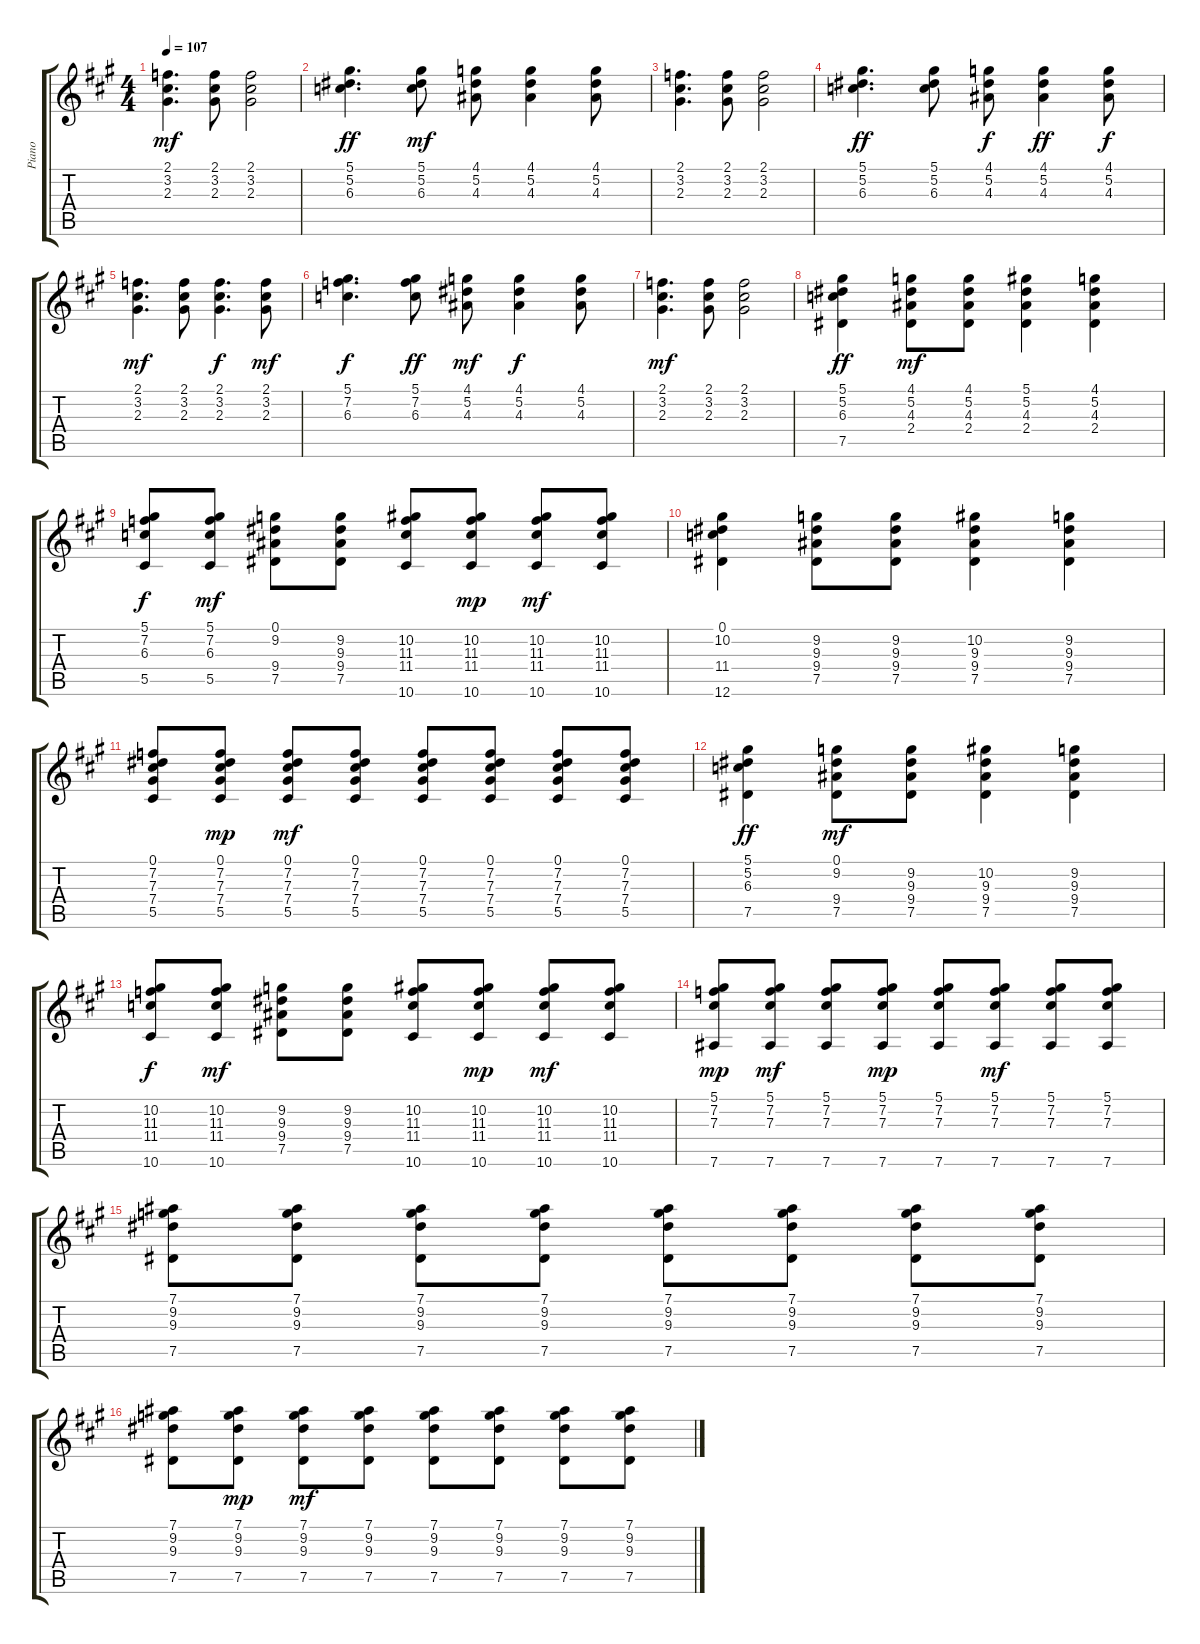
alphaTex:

\track ("Piano" "Piano") {instrument acousticguitarnylon}
\staff {score tabs}
\tuning (Eb4 Bb3 Gb3 Db3 Ab2 Eb2) {hide}
\ts (4 4)
\tempo 107
\clef g2
\ks a
(2.1 3.2 2.3).4{d dy mf} (2.1 3.2 2.3).8 (2.1 3.2 2.3).2 |
(5.1 5.2 6.3).4{d dy ff} (5.1 5.2 6.3).8{dy mf} (4.1 5.2 4.3).8 (4.1 5.2 4.3).4 (4.1 5.2 4.3).8 |
(2.1 3.2 2.3).4{d} (2.1 3.2 2.3).8 (2.1 3.2 2.3).2 |
(5.1 5.2 6.3).4{d dy ff} (5.1 5.2 6.3).8 (4.1 5.2 4.3).8{dy f} (4.1 5.2 4.3).4{dy ff} (4.1 5.2 4.3).8{dy f} |
(2.1 3.2 2.3).4{d dy mf} (2.1 3.2 2.3).8 (2.1 3.2 2.3).4{d dy f} (2.1 3.2 2.3).8{dy mf} |
(5.1 7.2 6.3).4{d dy f} (5.1 7.2 6.3).8{dy ff} (4.1 5.2 4.3).8{dy mf} (4.1 5.2 4.3).4{dy f} (4.1 5.2 4.3).8 |
(2.1 3.2 2.3).4{d dy mf} (2.1 3.2 2.3).8 (2.1 3.2 2.3).2 |
(5.1 5.2 6.3 7.5).4{dy ff} (4.1 5.2 4.3 2.4).8{dy mf} (4.1 5.2 4.3 2.4).8 (5.1 5.2 4.3 2.4).4 (4.1 5.2 4.3 2.4).4 |
(5.1 7.2 6.3 5.5).8{dy f} (5.1 7.2 6.3 5.5).8{dy mf} (0.1 9.2 9.4 7.5).8 (9.2 9.3 9.4 7.5).8 (10.2 11.3 11.4 10.6).8 (10.2 11.3 11.4 10.6).8{dy mp} (10.2 11.3 11.4 10.6).8{dy mf} (10.2 11.3 11.4 10.6).8 |
(0.1 10.2 11.4 12.6).4 (9.2 9.3 9.4 7.5).8 (9.2 9.3 9.4 7.5).8 (10.2 9.3 9.4 7.5).4 (9.2 9.3 9.4 7.5).4 |
(0.1 7.2 7.3 7.4 5.5).8 (0.1 7.2 7.3 7.4 5.5).8{dy mp} (0.1 7.2 7.3 7.4 5.5).8{dy mf} (0.1 7.2 7.3 7.4 5.5).8 (0.1 7.2 7.3 7.4 5.5).8 (0.1 7.2 7.3 7.4 5.5).8 (0.1 7.2 7.3 7.4 5.5).8 (0.1 7.2 7.3 7.4 5.5).8 |
(5.1 5.2 6.3 7.5).4{dy ff} (0.1 9.2 9.4 7.5).8{dy mf} (9.2 9.3 9.4 7.5).8 (10.2 9.3 9.4 7.5).4 (9.2 9.3 9.4 7.5).4 |
(10.2 11.3 11.4 10.6).8{dy f} (10.2 11.3 11.4 10.6).8{dy mf} (9.2 9.3 9.4 7.5).8 (9.2 9.3 9.4 7.5).8 (10.2 11.3 11.4 10.6).8 (10.2 11.3 11.4 10.6).8{dy mp} (10.2 11.3 11.4 10.6).8{dy mf} (10.2 11.3 11.4 10.6).8 |
(5.1 7.2 7.3 7.6).8{dy mp} (5.1 7.2 7.3 7.6).8{dy mf} (5.1 7.2 7.3 7.6).8 (5.1 7.2 7.3 7.6).8{dy mp} (5.1 7.2 7.3 7.6).8 (5.1 7.2 7.3 7.6).8{dy mf} (5.1 7.2 7.3 7.6).8 (5.1 7.2 7.3 7.6).8 |
(7.1 9.2 9.3 7.5).8 (7.1 9.2 9.3 7.5).8 (7.1 9.2 9.3 7.5).8 (7.1 9.2 9.3 7.5).8 (7.1 9.2 9.3 7.5).8 (7.1 9.2 9.3 7.5).8 (7.1 9.2 9.3 7.5).8 (7.1 9.2 9.3 7.5).8 |
(7.1 9.2 9.3 7.5).8 (7.1 9.2 9.3 7.5).8{dy mp} (7.1 9.2 9.3 7.5).8{dy mf} (7.1 9.2 9.3 7.5).8 (7.1 9.2 9.3 7.5).8 (7.1 9.2 9.3 7.5).8 (7.1 9.2 9.3 7.5).8 (7.1 9.2 9.3 7.5).8
